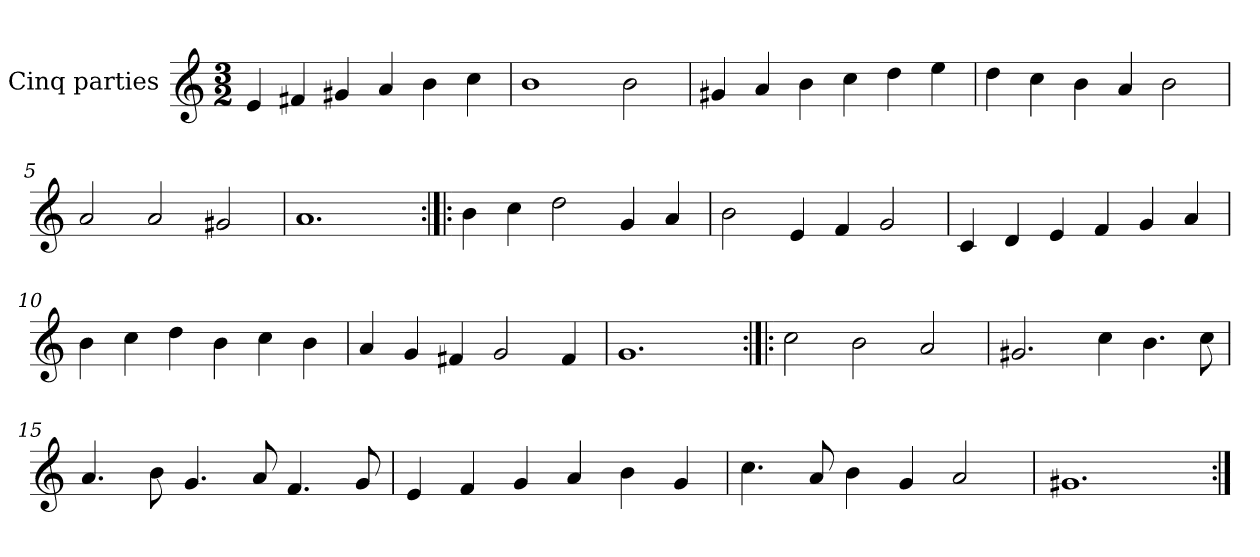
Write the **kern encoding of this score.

**kern
*part1
*staff1
*I"Cinq parties
*clefG2
*k[]
*M3/2
*MM180
=1
4e/
4f#X/
4g#X/
4a/
4b\
4cc\
=2
1b
2b\
=3
4g#X/
4a/
4b\
4cc\
4dd\
4ee\
=4
4dd\
4cc\
4b\
4a/
2b\
=5
2a/
2a/
2g#X/
=6
1.a
=7:|!|:
4b\
4cc\
2dd\
4g/
4a/
=8
2b\
4e/
4f/
2g/
=9
4c/
4d/
4e/
4f/
4g/
4a/
=10
4b\
4cc\
4dd\
4b\
4cc\
4b\
=11
4a/
4g/
4f#X/
2g/
4f#/
=12
1.g
=13:|!|:
2cc\
2b\
2a/
=14
2.g#X/
4cc\
4.b\
8cc\
=15
4.a/
8b\
4.g/
8a/
4.f/
8g/
=16
4e/
4f/
4g/
4a/
4b\
4g/
=17
4.cc\
8a/
4b\
4g/
2a/
=18
1.g#X
=:|!
*-
